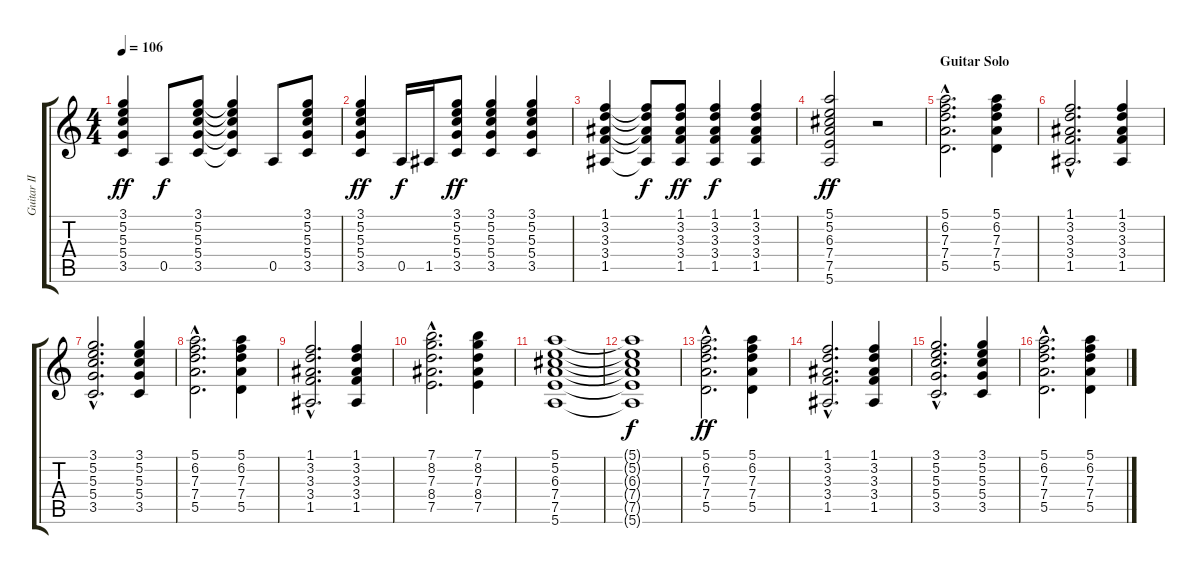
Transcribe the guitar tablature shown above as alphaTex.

\track ("Guitar II" "Guitar II") {instrument distortionguitar}
\staff {score tabs}
\tuning (E4 B3 G3 D3 A2 E2) {hide}
\ts (4 4)
\tempo 106
\clef g2
\ks c
(3.1 5.2 5.3 5.4 3.5).4{dy ff} 0.5.8{dy f} (3.1 5.2 5.3 5.4 3.5).8 (3.1{t} 5.2{t} 5.3{t} 5.4{t} 3.5{t}).4 0.5.8 (3.1 5.2 5.3 5.4 3.5).8 |
(3.1 5.2 5.3 5.4 3.5).4{dy ff} 0.5.16{dy f} 1.5.16 (3.1 5.2 5.3 5.4 3.5).8{dy ff} (3.1 5.2 5.3 5.4 3.5).4 (3.1 5.2 5.3 5.4 3.5).4 |
(1.1 3.2 3.3 3.4 1.5).4 (1.1{t} 3.2{t} 3.3{t} 3.4{t} 1.5{t}).8{dy f} (1.1 3.2 3.3 3.4 1.5).8{dy ff} (1.1 3.2 3.3 3.4 1.5).4{dy f} (1.1 3.2 3.3 3.4 1.5).4 |
(5.1 5.2 6.3 7.4 7.5 5.6).2{dy ff} r.2 |
\section ("" "Guitar Solo")
(5.1{hac} 6.2{hac} 7.3{hac} 7.4{hac} 5.5{hac}).2{d} (5.1 6.2 7.3 7.4 5.5).4 |
(1.1{hac} 3.2{hac} 3.3{hac} 3.4{hac} 1.5{hac}).2{d} (1.1 3.2 3.3 3.4 1.5).4 |
(3.1{hac} 5.2{hac} 5.3{hac} 5.4{hac} 3.5{hac}).2{d} (3.1 5.2 5.3 5.4 3.5).4 |
(5.1{hac} 6.2{hac} 7.3{hac} 7.4{hac} 5.5{hac}).2{d} (5.1 6.2 7.3 7.4 5.5).4 |
(1.1{hac} 3.2{hac} 3.3{hac} 3.4{hac} 1.5{hac}).2{d} (1.1 3.2 3.3 3.4 1.5).4 |
(7.1{hac} 8.2{hac} 7.3{hac} 8.4{hac} 7.5{hac}).2{d} (7.1 8.2 7.3 8.4 7.5).4 |
(5.1 5.2 6.3 7.4 7.5 5.6).1 |
(5.1{t} 5.2{t} 6.3{t} 7.4{t} 7.5{t} 5.6{t}).1{dy f} |
(5.1{hac} 6.2{hac} 7.3{hac} 7.4{hac} 5.5{hac}).2{d dy ff} (5.1 6.2 7.3 7.4 5.5).4 |
(1.1{hac} 3.2{hac} 3.3{hac} 3.4{hac} 1.5{hac}).2{d} (1.1 3.2 3.3 3.4 1.5).4 |
(3.1{hac} 5.2{hac} 5.3{hac} 5.4{hac} 3.5{hac}).2{d} (3.1 5.2 5.3 5.4 3.5).4 |
(5.1{hac} 6.2{hac} 7.3{hac} 7.4{hac} 5.5{hac}).2{d} (5.1 6.2 7.3 7.4 5.5).4
